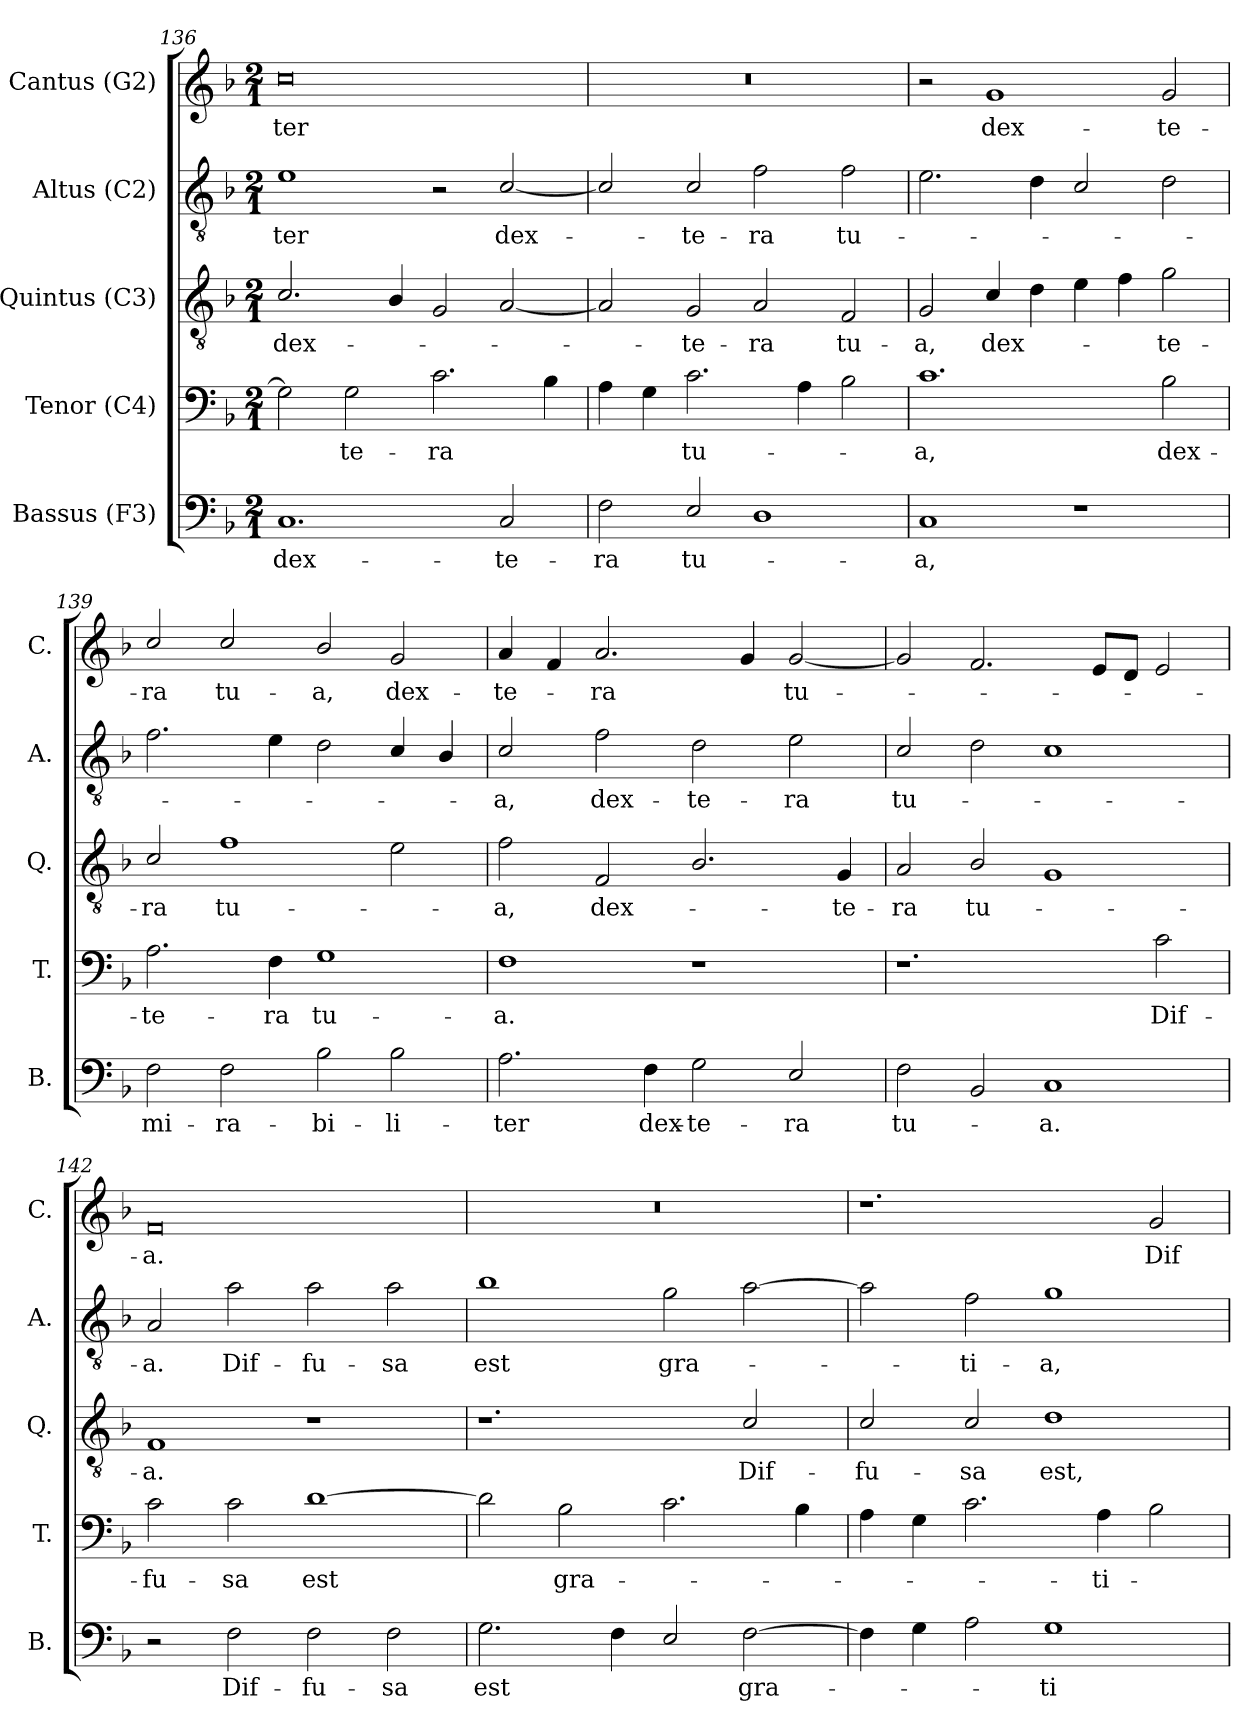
**kern	**text	**kern	**text	**kern	**text	**kern	**text	**kern	**text
*part5	*part5	*part4	*part4	*part3	*part3	*part2	*part2	*part1	*part1
*staff5	*staff5	*staff4	*staff4	*staff3	*staff3	*staff2	*staff2	*staff1	*staff1
*I"Bassus (F3)	*	*I"Tenor (C4)	*	*I"Quintus (C3)	*	*I"Altus (C2)	*	*I"Cantus (G2)	*
*I'B.	*	*I'T.	*	*I'Q.	*	*I'A.	*	*I'C.	*
*clefF4	*	*clefF4	*	*clefGv2	*	*clefGv2	*	*clefG2	*
*	*	*ITrd7c12	*	*ITrd7c12	*	*ITrd7c12	*	*	*
*k[b-]	*	*k[b-]	*	*k[b-]	*	*k[b-]	*	*k[b-]	*
*F:	*	*F:	*	*F:	*	*F:	*	*F:	*
*M2/1	*	*M2/1	*	*M2/1	*	*M2/1	*	*M2/1	*
=136	=136	=136	=136	=136	=136	=136	=136	=136	=136
!	!LO:LY:b	!	!	!	!LO:LY:b	!	!LO:LY:b	!	!LO:LY:b
1.C	dex-	2GG\]	.	2.C/	dex-	1E	-ter	0cc	-ter
!	!	!	!LO:LY:b	!	!	!	!	!	!
.	.	2GG\	-te-	.	.	.	.	.	.
.	.	.	.	4BB-/	.	.	.	.	.
!	!	!	!LO:LY:b	!	!	!	!	!	!
.	.	2.C\	-ra	2GG/	.	2r	.	.	.
!	!LO:LY:b	!	!	!	!	!	!LO:LY:b	!	!
2C/	-te-	.	.	[2AA/	.	[2C/	dex-	.	.
.	.	4BB-\	.	.	.	.	.	.	.
=137	=137	=137	=137	=137	=137	=137	=137	=137	=137
!	!LO:LY:b	!	!	!	!	!	!	!	!
2F\	-ra	4AA\	.	2AA/]	.	2C/]	.	0r	.
.	.	4GG\	.	.	.	.	.	.	.
!	!LO:LY:b	!	!LO:LY:b	!	!LO:LY:b	!	!LO:LY:b	!	!
2E/	tu-	2.C\	tu-	2GG/	-te-	2C/	-te-	.	.
!	!	!	!	!	!LO:LY:b	!	!LO:LY:b	!	!
1D	.	.	.	2AA/	-ra	2F\	-ra	.	.
.	.	4AA\	.	.	.	.	.	.	.
!	!	!	!	!	!LO:LY:b	!	!LO:LY:b	!	!
.	.	2BB-\	.	2FF/	tu-	2F\	tu-	.	.
=138	=138	=138	=138	=138	=138	=138	=138	=138	=138
!	!LO:LY:b	!	!LO:LY:b	!	!LO:LY:b	!	!	!	!
1C	-a,	1.C	-a,	2GG/	-a,	2.E\	.	2r	.
!	!	!	!	!	!LO:LY:b	!	!	!	!LO:LY:b
.	.	.	.	4C/	dex-	.	.	1g	dex-
.	.	.	.	4D\	.	4D\	.	.	.
1r	.	.	.	4E\	.	2C/	.	.	.
.	.	.	.	4F\	.	.	.	.	.
!	!	!	!LO:LY:b	!	!LO:LY:b	!	!	!	!LO:LY:b
.	.	2BB-\	dex-	2G\	-te-	2D\	.	2g/	-te-
=139	=139	=139	=139	=139	=139	=139	=139	=139	=139
!	!LO:LY:b	!	!LO:LY:b	!	!LO:LY:b	!	!	!	!LO:LY:b
2F\	mi-	2.AA\	-te-	2C/	-ra	2.F\	.	2cc/	-ra
!	!LO:LY:b	!	!	!	!LO:LY:b	!	!	!	!LO:LY:b
2F\	-ra-	.	.	1F	tu-	.	.	2cc/	tu-
!	!	!	!LO:LY:b	!	!	!	!	!	!
.	.	4FF\	-ra	.	.	4E\	.	.	.
!	!LO:LY:b	!	!LO:LY:b	!	!	!	!	!	!LO:LY:b
2B-\	-bi-	1GG	tu-	.	.	2D\	.	2b-/	-a,
!	!LO:LY:b	!	!	!	!	!	!	!	!LO:LY:b
2B-\	-li-	.	.	2E\	.	4C/	.	2g/	dex-
.	.	.	.	.	.	4BB-/	.	.	.
=140	=140	=140	=140	=140	=140	=140	=140	=140	=140
!	!LO:LY:b	!	!LO:LY:b	!	!LO:LY:b	!	!LO:LY:b	!	!LO:LY:b
2.A\	-ter	1FF	-a.	2F\	-a,	2C/	-a,	4a/	-te-
.	.	.	.	.	.	.	.	4f/	.
!	!	!	!	!	!LO:LY:b	!	!LO:LY:b	!	!LO:LY:b
.	.	.	.	2FF/	dex-	2F\	dex-	2.a/	-ra
!	!LO:LY:b	!	!	!	!	!	!	!	!
4F\	dex-	.	.	.	.	.	.	.	.
!	!LO:LY:b	!	!	!	!	!	!LO:LY:b	!	!
2G\	-te-	1r	.	2.BB-/	.	2D\	-te-	.	.
.	.	.	.	.	.	.	.	4g/	.
!	!LO:LY:b	!	!	!	!	!	!LO:LY:b	!	!LO:LY:b
2E/	-ra	.	.	.	.	2E\	-ra	[2g/	tu-
!	!	!	!	!	!LO:LY:b	!	!	!	!
.	.	.	.	4GG/	-te-	.	.	.	.
=141	=141	=141	=141	=141	=141	=141	=141	=141	=141
!	!LO:LY:b	!	!	!	!LO:LY:b	!	!LO:LY:b	!	!
2F\	tu-	1.r	.	2AA/	-ra	2C/	tu-	2g/]	.
!	!	!	!	!	!LO:LY:b	!	!	!	!
2BB-/	.	.	.	2BB-/	tu-	2D\	.	2.f/	.
!	!LO:LY:b	!	!	!	!	!	!	!	!
1C	-a.	.	.	1GG	.	1C	.	.	.
.	.	.	.	.	.	.	.	8e/L	.
.	.	.	.	.	.	.	.	8d/J	.
!	!	!	!LO:LY:b	!	!	!	!	!	!
.	.	2C\	Dif-	.	.	.	.	2e/	.
=142	=142	=142	=142	=142	=142	=142	=142	=142	=142
!	!	!	!LO:LY:b	!	!LO:LY:b	!	!LO:LY:b	!	!LO:LY:b
2r	.	2C\	-fu-	1FF	-a.	2AA/	-a.	0f	-a.
!	!LO:LY:b	!	!LO:LY:b	!	!	!	!LO:LY:b	!	!
2F\	Dif-	2C\	-sa	.	.	2A\	Dif-	.	.
!	!LO:LY:b	!	!LO:LY:b	!	!	!	!LO:LY:b	!	!
2F\	-fu-	[1D	est	1r	.	2A\	-fu-	.	.
!	!LO:LY:b	!	!	!	!	!	!LO:LY:b	!	!
2F\	-sa	.	.	.	.	2A\	-sa	.	.
=143	=143	=143	=143	=143	=143	=143	=143	=143	=143
!	!LO:LY:b	!	!	!	!	!	!LO:LY:b	!	!
2.G\	est	2D\]	.	1.r	.	1B-	est	0r	.
!	!	!	!LO:LY:b	!	!	!	!	!	!
.	.	2BB-\	gra-	.	.	.	.	.	.
4F\	.	.	.	.	.	.	.	.	.
!	!	!	!	!	!	!	!LO:LY:b	!	!
2E/	.	2.C\	.	.	.	2G\	gra-	.	.
!	!LO:LY:b	!	!	!	!LO:LY:b	!	!	!	!
[2F\	gra-	.	.	2C/	Dif-	[2A\	.	.	.
.	.	4BB-\	.	.	.	.	.	.	.
=144	=144	=144	=144	=144	=144	=144	=144	=144	=144
!	!	!	!	!	!LO:LY:b	!	!	!	!
4F\]	.	4AA\	.	2C/	-fu-	2A\]	.	1.r	.
4G\	.	4GG\	.	.	.	.	.	.	.
!	!	!	!	!	!LO:LY:b	!	!LO:LY:b	!	!
2A\	.	2.C\	.	2C/	-sa	2F\	-ti-	.	.
!	!LO:LY:b	!	!	!	!LO:LY:b	!	!LO:LY:b	!	!
1G	-ti-	.	.	1D	est,	1G	-a,	.	.
!	!	!	!LO:LY:b	!	!	!	!	!	!
.	.	4AA\	-ti-	.	.	.	.	.	.
!	!	!	!	!	!	!	!	!	!LO:LY:b
.	.	2BB-\	.	.	.	.	.	2g/	Dif-
=	=	=	=	=	=	=	=	=	=
*-	*-	*-	*-	*-	*-	*-	*-	*-	*-
